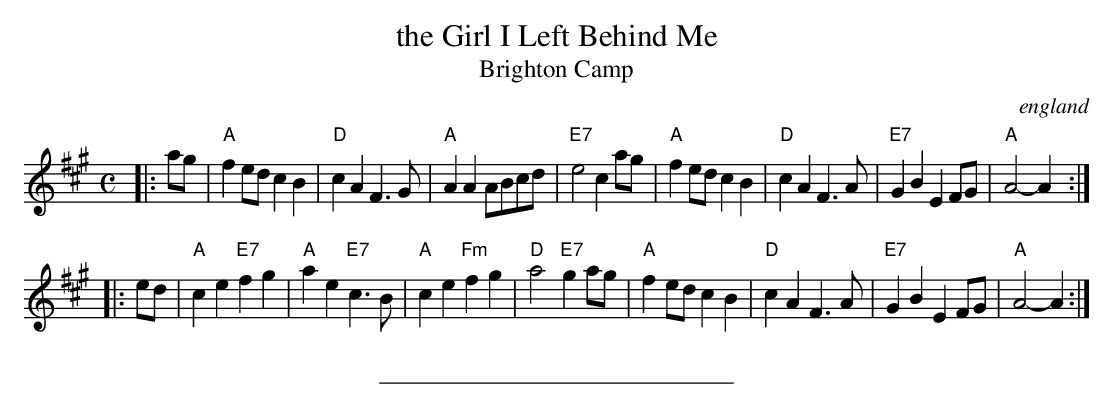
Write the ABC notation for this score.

X:1
T: the Girl I Left Behind Me
T: Brighton Camp
O:england
M: C
L: 1/4
K: A
|: a/g/ \
| "A"fe/d/ cB | "D"cA F>G | "A"AA A/B/c/d/ | "E7"e2 ca/g/ \
|  "A"fe/d/ cB | "D"cA F>A | "E7"GB EF/G/ | "A"A2- A :|
|: e/d/ \
| "A"ce "E7"fg | "A"ae "E7"c>B | "A"ce "Fm"fg | "D"a2 "E7"ga/g/ \
|  "A"fe/d/ cB | "D"cA F>A | "E7"GB EF/G/ | "A"A2- A :|
